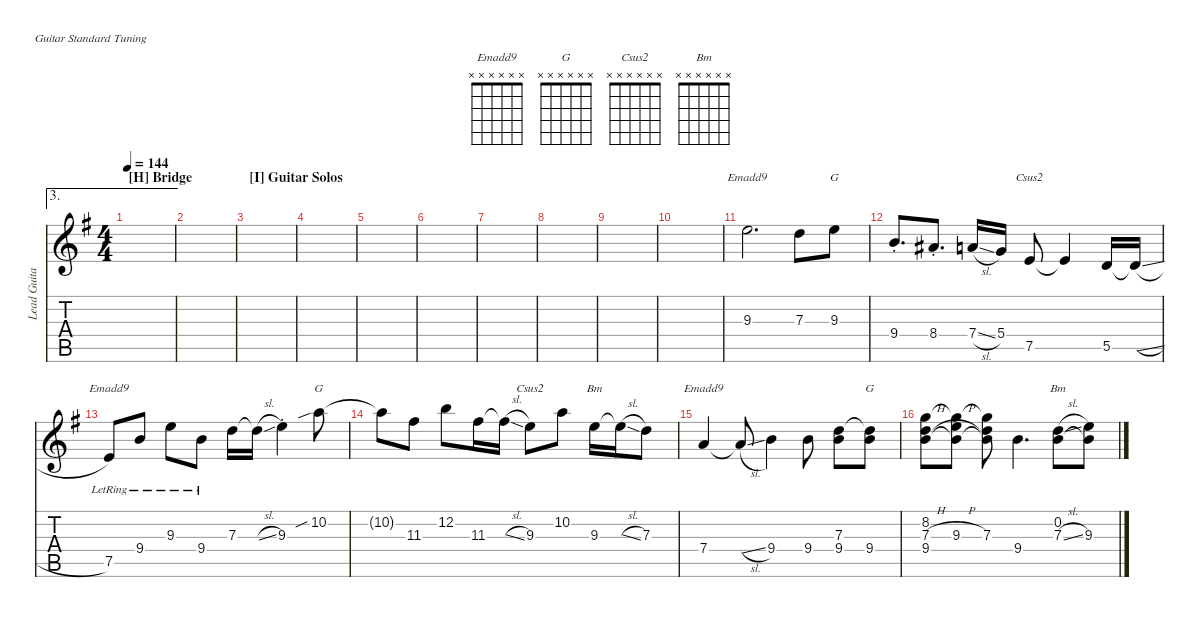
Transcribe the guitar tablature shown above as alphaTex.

\defaultSystemsLayout 4
\hideDynamics
\bracketExtendMode nobrackets
\otherSystemsTrackNameOrientation horizontal
\track ("Lead Guitar (Part 2)" "Lead Guita") {instrument electricguitarjazz}
\staff {score tabs}
\tuning (E4 B3 G3 D3 A2 E2)
\chord ("Emadd9" x x x x x x)
\chord ("G" x x x x x x)
\chord ("Csus2" x x x x x x)
\chord ("Bm" x x x x x x)
\ae 3
\ts (4 4)
\section ("H" "Bridge")
\tempo 144
\clef g2
\ks g
|
|
\section ("I" "Guitar Solos")
|
|
|
|
|
|
|
|
9.3{acc forcenatural}.2{d ch "Emadd9"} 7.3{acc forcenatural}.8 9.3{acc forcenatural}.8{ch "G"} |
9.4{st acc forcenatural}.8{d} 8.4{st acc #}.8{d} 7.4{sl acc forcenatural}.16 5.4{acc forcenatural}.16 7.5{acc forcenatural}.8{ch "Csus2"} 7.5{t acc forcenatural}.4 5.5{acc forcenatural}.16 5.5{sl t acc forcenatural}.16 |
7.5{lr acc forcenatural}.8{ch "Emadd9"} 9.4{lr acc forcenatural}.8 9.3{lr acc forcenatural}.8 9.4{lr acc forcenatural}.8 7.3{acc forcenatural}.16 7.3{sl t acc forcenatural}.16 9.3{st acc forcenatural}.4 10.2{sib acc forcenatural}.8{ch "G"} |
10.2{t acc forcenatural}.8 11.3{acc #}.8 12.2{acc forcenatural}.8 11.3{acc #}.16 11.3{sl t acc #}.16 9.3{acc forcenatural}.8{ch "Csus2"} 10.2{acc forcenatural}.8 9.3{acc forcenatural}.16{ch "Bm"} 9.3{sl t acc forcenatural}.16 7.3{acc forcenatural}.8 |
7.4{acc forcenatural}.4{ch "Emadd9"} 7.4{sl t acc forcenatural}.8 9.4{acc forcenatural}.4 9.4{acc forcenatural}.8 (7.3{acc forcenatural} 9.4{acc forcenatural}).8 (7.3{t acc forcenatural} 9.4{acc forcenatural}).8{ch "G"} |
(8.2{acc forcenatural} 7.3{h acc forcenatural} 9.4{acc forcenatural}).8 (8.2{t acc forcenatural} 9.3{h acc forcenatural} 9.4{t acc forcenatural}).8 (8.2{t acc forcenatural} 7.3{acc forcenatural} 9.4{t acc forcenatural}).8 9.4{acc forcenatural}.4{d} (7.3{sl acc forcenatural} 0.2{acc forcenatural}).8{ch "Bm"} (9.3{acc forcenatural} 0.2{t acc forcenatural}).8
